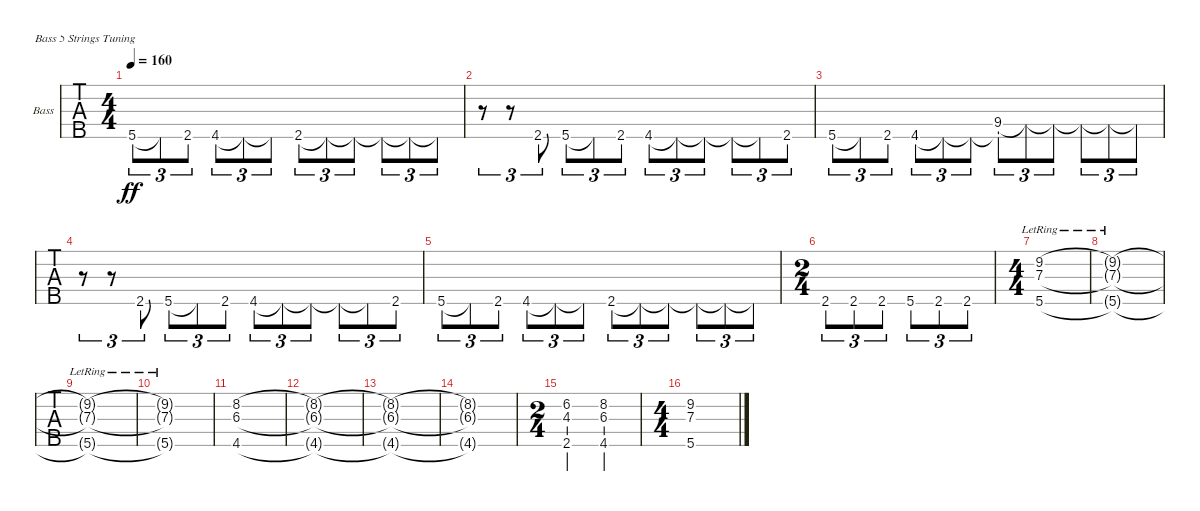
\bracketExtendMode groupsimilarinstruments
\firstSystemTrackNameOrientation horizontal
\otherSystemsTrackNameOrientation horizontal
\track ("Boni" "Bass") {instrument electricbassfinger}
\staff {tabs}
\tuning (G2 D2 A1 E1 B0)
\ts (4 4)
\tempo 160
\clef f4
\ks c
5.5.8{tu (3 2) dy ff} 5.5{t}.8{tu (3 2)} 2.5{acc #}.8{tu (3 2)} 4.5{acc #}.8{tu (3 2)} 4.5{t acc #}.8{tu (3 2)} 4.5{t acc #}.8{tu (3 2)} 2.5{acc #}.8{tu (3 2)} 2.5{t acc #}.8{tu (3 2)} 2.5{t acc #}.8{tu (3 2)} 2.5{t acc #}.8{tu (3 2)} 2.5{t acc #}.8{tu (3 2)} 2.5{t acc #}.8{tu (3 2)} |
r.8{tu (3 2)} r.8{tu (3 2)} 2.5{acc #}.8{tu (3 2)} 5.5.8{tu (3 2)} 5.5{t}.8{tu (3 2)} 2.5{acc #}.8{tu (3 2)} 4.5{acc #}.8{tu (3 2)} 4.5{t acc #}.8{tu (3 2)} 4.5{t acc #}.8{tu (3 2)} 4.5{t acc #}.8{tu (3 2)} 4.5{t acc #}.8{tu (3 2)} 2.5{acc #}.8{tu (3 2)} |
5.5.8{tu (3 2)} 5.5{t}.8{tu (3 2)} 2.5{acc #}.8{tu (3 2)} 4.5{acc #}.8{tu (3 2)} 4.5{t acc #}.8{tu (3 2)} 4.5{t acc #}.8{tu (3 2)} (4.5{t acc #} 9.4{acc #}).8{tu (3 2)} 9.4{t acc #}.8{tu (3 2)} 9.4{t acc #}.8{tu (3 2)} 9.4{t acc #}.8{tu (3 2)} 9.4{t acc #}.8{tu (3 2)} 9.4{t acc #}.8{tu (3 2)} |
r.8{tu (3 2)} r.8{tu (3 2)} 2.5{acc #}.8{tu (3 2)} 5.5.8{tu (3 2)} 5.5{t}.8{tu (3 2)} 2.5{acc #}.8{tu (3 2)} 4.5{acc #}.8{tu (3 2)} 4.5{t acc #}.8{tu (3 2)} 4.5{t acc #}.8{tu (3 2)} 4.5{t acc #}.8{tu (3 2)} 4.5{t acc #}.8{tu (3 2)} 2.5{acc #}.8{tu (3 2)} |
5.5.8{tu (3 2)} 5.5{t}.8{tu (3 2)} 2.5{acc #}.8{tu (3 2)} 4.5{acc #}.8{tu (3 2)} 4.5{t acc #}.8{tu (3 2)} 4.5{t acc #}.8{tu (3 2)} 2.5{acc #}.8{tu (3 2)} 2.5{t acc #}.8{tu (3 2)} 2.5{t acc #}.8{tu (3 2)} 2.5{t acc #}.8{tu (3 2)} 2.5{t acc #}.8{tu (3 2)} 2.5{t acc #}.8{tu (3 2)} |
\ts (2 4)
\beaming (8 2 2)
2.5{acc #}.8{tu (3 2)} 2.5{acc #}.8{tu (3 2)} 2.5{acc #}.8{tu (3 2)} 5.5.8{tu (3 2)} 2.5{acc #}.8{tu (3 2)} 2.5{acc #}.8{tu (3 2)} |
\ts (4 4)
\beaming (8 2 2 2 2)
(5.5{lr} 7.3{lr} 9.2{lr}).1 |
(9.2{lr t} 7.3{lr t} 5.5{lr t}).1 |
(9.2{lr t} 7.3{lr t} 5.5{lr t}).1 |
(9.2{lr t} 7.3{lr t} 5.5{lr t}).1 |
(8.2{acc #} 6.3{acc #} 4.5{acc #}).1 |
(4.5{t acc #} 8.2{t acc #} 6.3{t acc #}).1 |
(4.5{t acc #} 8.2{t acc #} 6.3{t acc #}).1 |
(4.5{t acc #} 8.2{t acc #} 6.3{t acc #}).1 |
\ts (2 4)
\beaming (8 2 2)
(2.5{acc #} 4.3{acc #} 6.2{acc #}).4 (4.5{acc #} 6.3{acc #} 8.2{acc #}).4 |
\ts (4 4)
\beaming (8 2 2 4)
(5.5 7.3 9.2).1
